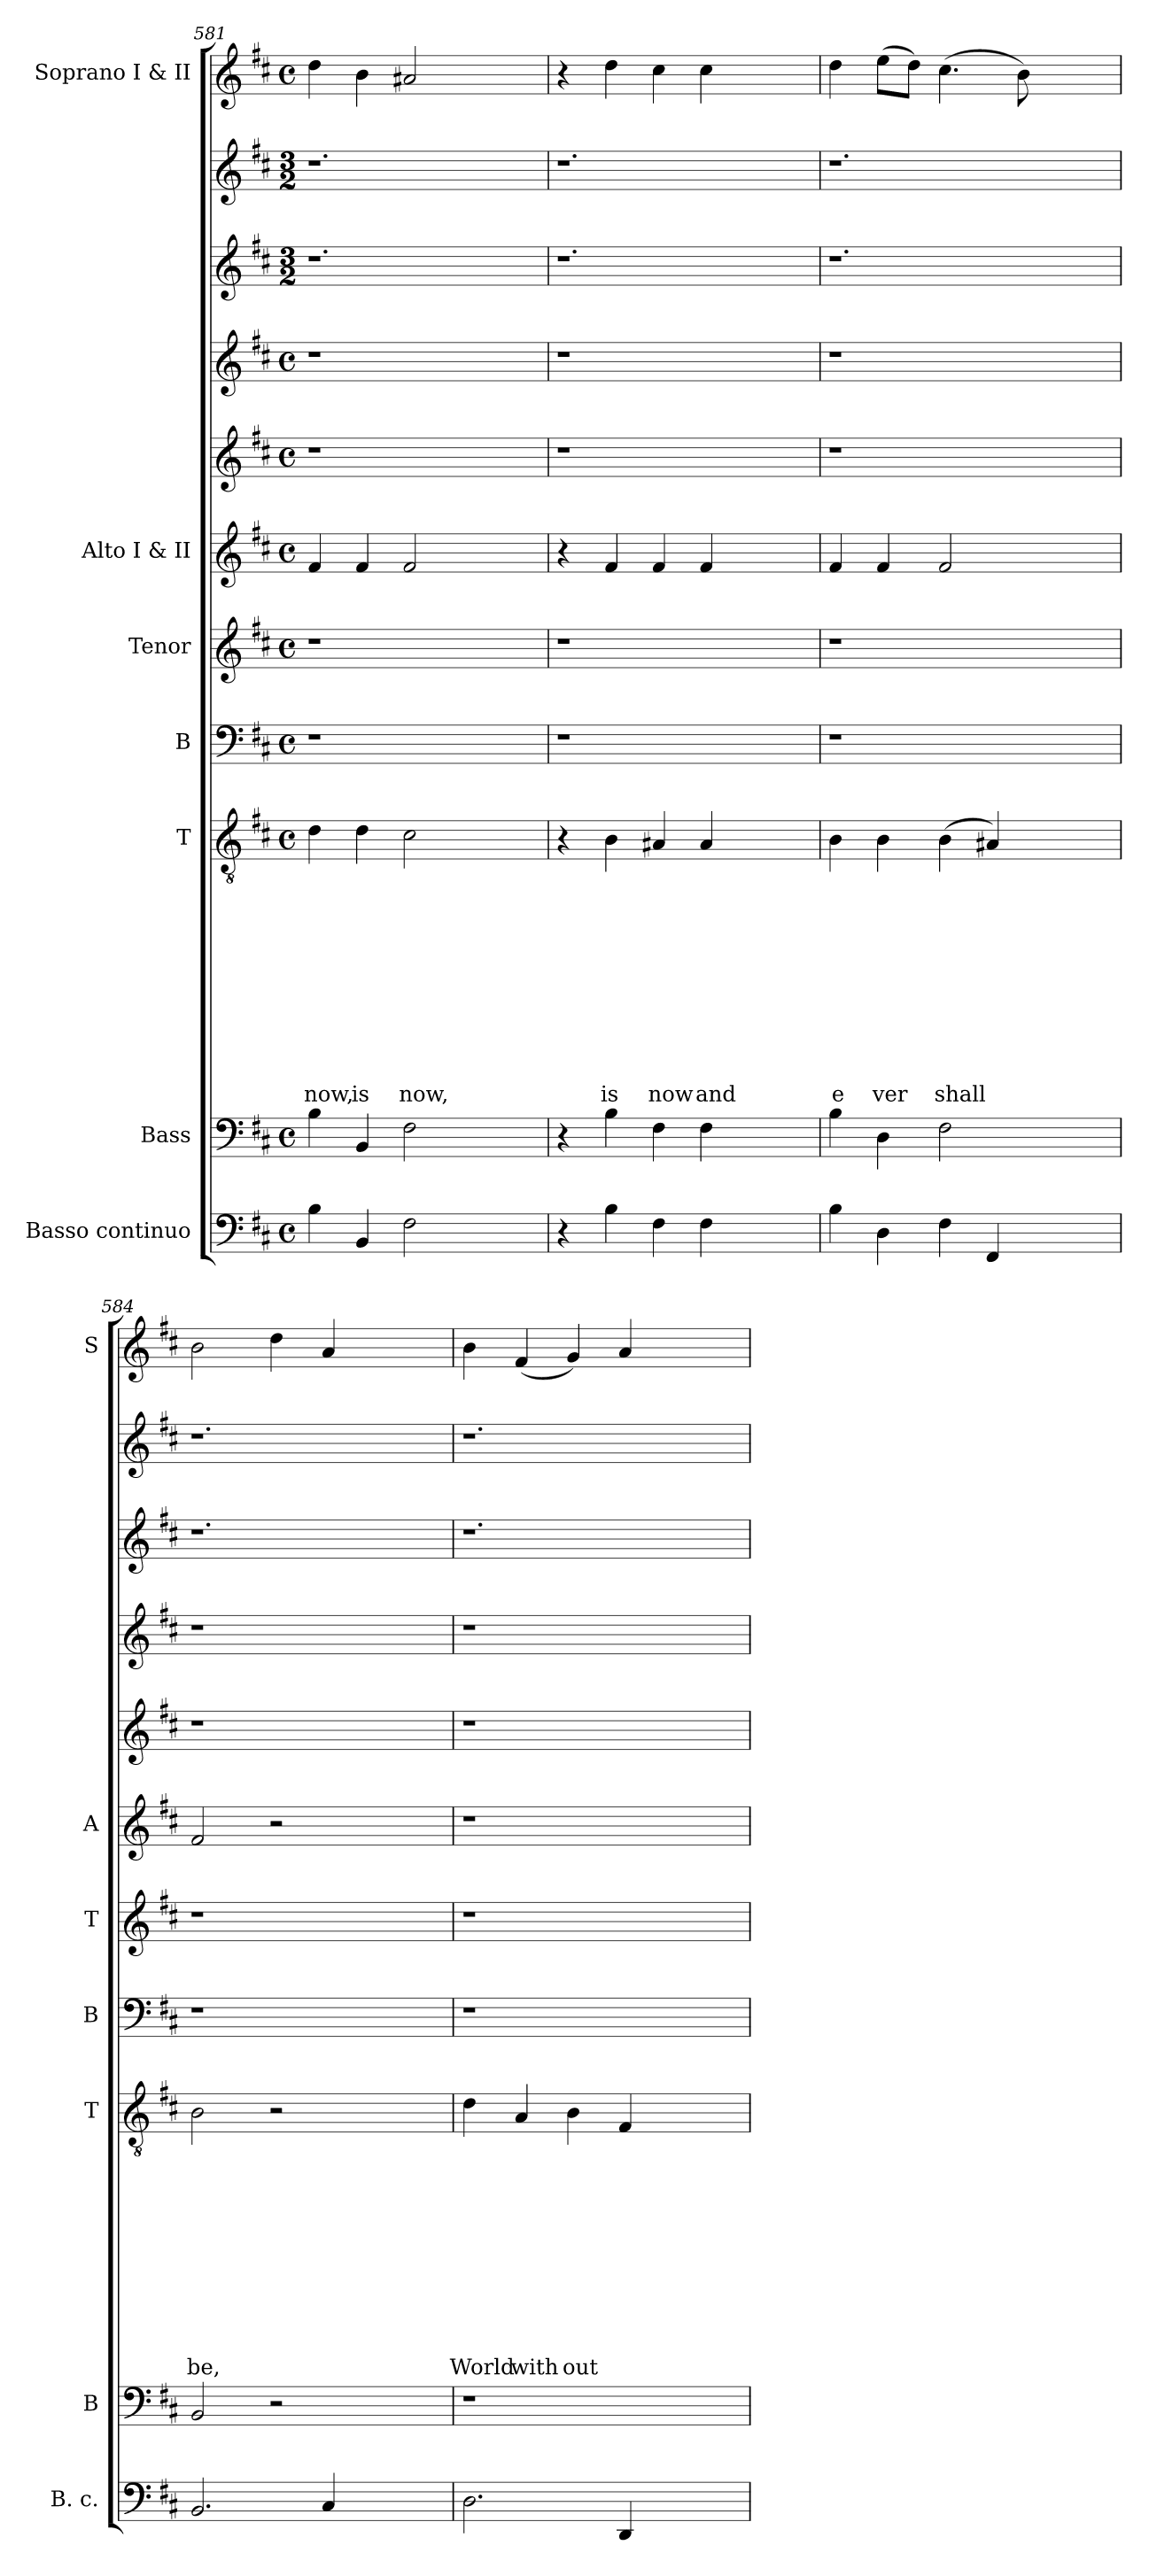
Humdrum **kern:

**kern	**kern	**kern	**text	**text	**text	**text	**text	**text	**text	**text	**text	**text	**text	**kern	**kern	**kern	**kern	**kern	**kern	**kern	**kern
*part11	*part10	*part9	*part9	*part9	*part9	*part9	*part9	*part9	*part9	*part9	*part9	*part9	*part9	*part8	*part7	*part6	*part5	*part4	*part3	*part2	*part1
*staff11	*staff10	*staff9	*staff9	*staff9	*staff9	*staff9	*staff9	*staff9	*staff9	*staff9	*staff9	*staff9	*staff9	*staff8	*staff7	*staff6	*staff5	*staff4	*staff3	*staff2	*staff1
*I"Basso continuo	*I"Bass	*I"T	*	*	*	*	*	*	*	*	*	*	*	*I"B	*I"Tenor	*I"Alto I & II	*	*	*	*	*I"Soprano I & II
*I'B. c.	*I'B	*I'T	*	*	*	*	*	*	*	*	*	*	*	*I'B	*I'T	*I'A	*	*	*	*	*I'S
*clefF4	*clefF4	*clefGv2	*	*	*	*	*	*	*	*	*	*	*	*clefF4	*clefG2	*clefG2	*clefG2	*clefG2	*clefG2	*clefG2	*clefG2
*ITrd7c12	*	*	*	*	*	*	*	*	*	*	*	*	*	*	*	*	*	*	*	*	*
*k[f#c#]	*k[f#c#]	*k[f#c#]	*	*	*	*	*	*	*	*	*	*	*	*k[f#c#]	*k[f#c#]	*k[f#c#]	*k[f#c#]	*k[f#c#]	*k[f#c#]	*k[f#c#]	*k[f#c#]
*D:	*D:	*D:	*	*	*	*	*	*	*	*	*	*	*	*D:	*D:	*D:	*D:	*D:	*D:	*D:	*D:
*M4/4	*M4/4	*M4/4	*	*	*	*	*	*	*	*	*	*	*	*M4/4	*M4/4	*M4/4	*M4/4	*M4/4	*M3/2	*M3/2	*M4/4
*met(c)	*met(c)	*met(c)	*	*	*	*	*	*	*	*	*	*	*	*met(c)	*met(c)	*met(c)	*met(c)	*met(c)	*	*	*met(c)
=581	=581	=581	=581	=581	=581	=581	=581	=581	=581	=581	=581	=581	=581	=581	=581	=581	=581	=581	=581	=581	=581
!	!	!	!	!	!	!	!	!	!	!	!	!	!LO:LY:b	!	!	!	!	!	!	!	!
4BB\	4B\	4d\	.	.	.	.	.	.	.	.	.	.	now,	1r	1r	4f#/	1r	1r	1.r	1.r	4dd\
!	!	!	!	!	!	!	!	!	!	!	!	!	!LO:LY:b	!	!	!	!	!	!	!	!
4BBB/	4BB/	4d\	.	.	.	.	.	.	.	.	.	.	is	.	.	4f#/	.	.	.	.	4b\
!	!	!	!	!	!	!	!	!	!	!	!	!	!LO:LY:b	!	!	!	!	!	!	!	!
2FF#\	2F#\	2c#\	.	.	.	.	.	.	.	.	.	.	now,	.	.	2f#/	.	.	.	.	2a#X/
2ryy	2ryy	2ryy	.	.	.	.	.	.	.	.	.	.	.	2ryy	2ryy	2ryy	2ryy	2ryy	.	.	2ryy
=582	=582	=582	=582	=582	=582	=582	=582	=582	=582	=582	=582	=582	=582	=582	=582	=582	=582	=582	=582	=582	=582
4r	4r	4r	.	.	.	.	.	.	.	.	.	.	.	1r	1r	4r	1r	1r	1.r	1.r	4r
!	!	!	!	!	!	!	!	!	!	!	!	!	!LO:LY:b	!	!	!	!	!	!	!	!
4BB\	4B\	4B\	.	.	.	.	.	.	.	.	.	.	is	.	.	4f#/	.	.	.	.	4dd\
!	!	!	!	!	!	!	!	!	!	!	!	!	!LO:LY:b	!	!	!	!	!	!	!	!
4FF#\	4F#\	4A#X/	.	.	.	.	.	.	.	.	.	.	now	.	.	4f#/	.	.	.	.	4cc#\
!	!	!	!	!	!	!	!	!	!	!	!	!	!LO:LY:b	!	!	!	!	!	!	!	!
4FF#\	4F#\	4A#/	.	.	.	.	.	.	.	.	.	.	and	.	.	4f#/	.	.	.	.	4cc#\
2ryy	2ryy	2ryy	.	.	.	.	.	.	.	.	.	.	.	2ryy	2ryy	2ryy	2ryy	2ryy	.	.	2ryy
!!LO:LB:g=z
=583	=583	=583	=583	=583	=583	=583	=583	=583	=583	=583	=583	=583	=583	=583	=583	=583	=583	=583	=583	=583	=583
!	!	!	!	!	!	!	!	!	!	!	!	!	!LO:LY:b	!	!	!	!	!	!	!	!
4BB\	4B\	4B\	.	.	.	.	.	.	.	.	.	.	e	1r	1r	4f#/	1r	1r	1.r	1.r	4dd\
!	!	!	!	!	!	!	!	!	!	!	!	!	!LO:LY:b	!	!	!	!	!	!	!	!
4DD\	4D\	4B\	.	.	.	.	.	.	.	.	.	.	ver	.	.	4f#/	.	.	.	.	(>8ee\L
.	.	.	.	.	.	.	.	.	.	.	.	.	.	.	.	.	.	.	.	.	8dd\J)
!	!	!	!	!	!	!	!	!	!	!	!	!	!LO:LY:b	!	!	!	!	!	!	!	!
4FF#\	2F#\	(>4B\	.	.	.	.	.	.	.	.	.	.	shall	.	.	2f#/	.	.	.	.	(>4.cc#\
4FFF#/	.	4A#X/)	.	.	.	.	.	.	.	.	.	.	.	.	.	.	.	.	.	.	.
.	.	.	.	.	.	.	.	.	.	.	.	.	.	.	.	.	.	.	.	.	8b\)
2ryy	2ryy	2ryy	.	.	.	.	.	.	.	.	.	.	.	2ryy	2ryy	2ryy	2ryy	2ryy	.	.	2ryy
=584	=584	=584	=584	=584	=584	=584	=584	=584	=584	=584	=584	=584	=584	=584	=584	=584	=584	=584	=584	=584	=584
!	!	!	!	!	!	!	!	!	!	!	!	!	!LO:LY:b	!	!	!	!	!	!	!	!
2.BBB/	2BB/	2B\	.	.	.	.	.	.	.	.	.	.	be,	1r	1r	2f#/	1r	1r	1.r	1.r	2b\
.	2r	2r	.	.	.	.	.	.	.	.	.	.	.	.	.	2r	.	.	.	.	4dd\
4CC#/	.	.	.	.	.	.	.	.	.	.	.	.	.	.	.	.	.	.	.	.	4a/
2ryy	2ryy	2ryy	.	.	.	.	.	.	.	.	.	.	.	2ryy	2ryy	2ryy	2ryy	2ryy	.	.	2ryy
=585	=585	=585	=585	=585	=585	=585	=585	=585	=585	=585	=585	=585	=585	=585	=585	=585	=585	=585	=585	=585	=585
!	!	!	!	!	!	!	!	!	!	!	!	!	!LO:LY:b	!	!	!	!	!	!	!	!
2.DD\	1r	4d\	.	.	.	.	.	.	.	.	.	.	World	1r	1r	1r	1r	1r	1.r	1.r	4b\
!	!	!	!	!	!	!	!	!	!	!	!	!	!LO:LY:b	!	!	!	!	!	!	!	!
.	.	4A/	.	.	.	.	.	.	.	.	.	.	with	.	.	.	.	.	.	.	(4f#/
!	!	!	!	!	!	!	!	!	!	!	!	!	!LO:LY:b	!	!	!	!	!	!	!	!
.	.	4B\	.	.	.	.	.	.	.	.	.	.	out	.	.	.	.	.	.	.	4g/)
4DDD/	.	4F#/	.	.	.	.	.	.	.	.	.	.	.	.	.	.	.	.	.	.	4a/
2ryy	2ryy	2ryy	.	.	.	.	.	.	.	.	.	.	.	2ryy	2ryy	2ryy	2ryy	2ryy	.	.	2ryy
=	=	=	=	=	=	=	=	=	=	=	=	=	=	=	=	=	=	=	=	=	=
*-	*-	*-	*-	*-	*-	*-	*-	*-	*-	*-	*-	*-	*-	*-	*-	*-	*-	*-	*-	*-	*-
